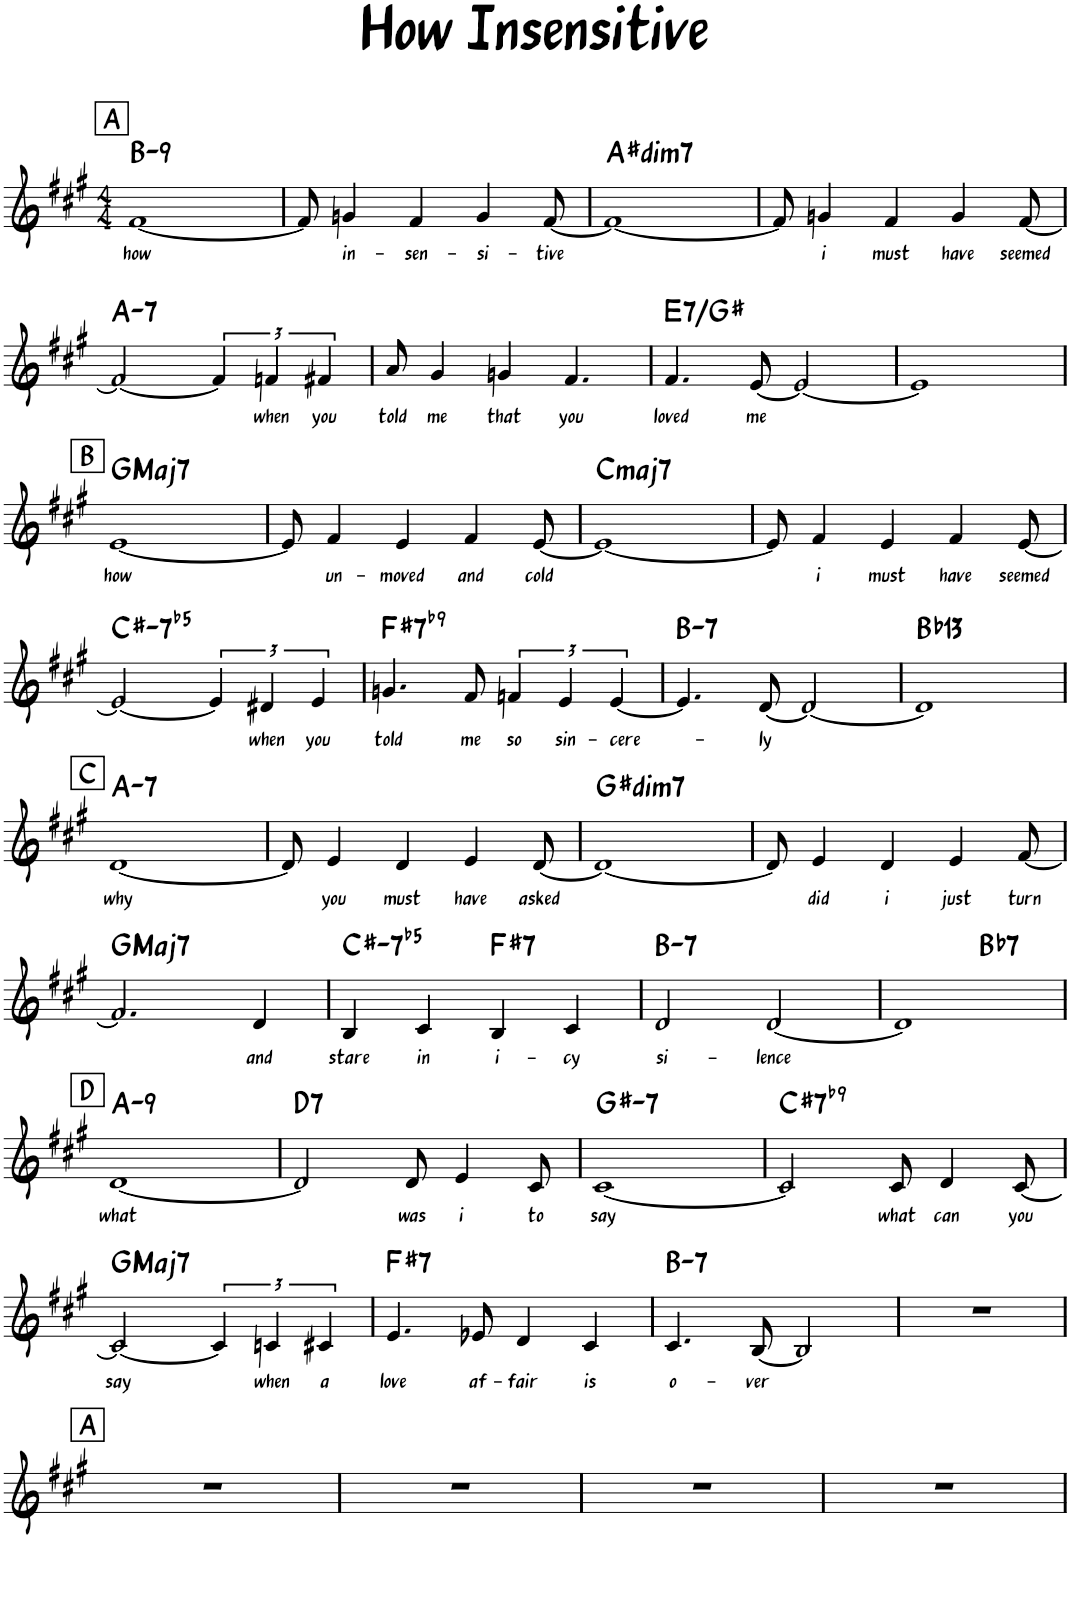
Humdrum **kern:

**kern	**kern	**kern	**text	**harte	**kern	**text	**harte
*part4	*part3	*part2	*part2	*part2	*part1	*part1	*part1
*staff4	*staff3	*staff2	*staff2	*	*staff1	*staff1	*
*I"Electric Bass	*I"Electric Bass	*I"Piano	*	*	*I"Bb Trumpet	*	*
*I'El. B.	*I'El. B.	*I'Pno.	*	*	*I'Bb Tpt.	*	*
*stria4	*stria5	*stria5	*	*	*	*	*
*	*clefF4	*clefG2	*	*	*clefG2	*	*
*Trd7c12	*Trd7c12	*	*	*	*Trd1c2	*	*
*k[f#]	*k[f#]	*k[f#]	*	*	*k[f#c#g#]	*	*
*M4/4	*M4/4	*M4/4	*	*	*M4/4	*	*
!!LO:REH:place=s1:a:B:rj:fs=14:t=A
=1	=1	=1	=1	=1	=1	=1	=1
!	!	!	!	!LO:H:kt=9	!	!LO:LY:b	!LO:H:kt=9
4.BB--X	4.AA	[1e	how	A:min9	[1f#	how	B:min9
8FF-X'	8EE'	.	.	.	.	.	.
4.FF-	4.EE	.	.	.	.	.	.
8BB--'	8AA'	.	.	.	.	.	.
=2	=2	=2	=2	=2	=2	=2	=2
4.BB--X	4.AA	8e]	.	.	8f#/]	.	.
!	!	!	!	!	!	!LO:LY:b	!
.	.	4fn	in-	.	4gn/	in-	.
!	!	!	!	!	!	!LO:LY:b	!
8FF-X'	8EE'	4e	-sen-	.	4f#/	-sen-	.
4.FF-	4.EE	.	.	.	.	.	.
!	!	!	!	!	!	!LO:LY:b	!
.	.	4f	-si-	.	4g/	-si-	.
!	!	!	!	!	!	!LO:LY:b	!
8BB--'	8AA'	[8e	-tive	.	[8f#/	-tive	.
=3	=3	=3	=3	=3	=3	=3	=3
!	!	!	!	!LO:H:kt=dim7	!	!	!LO:H:kt=dim7
4.AA-	4.AA-X	1e_	.	G#:dim7	1f#_	.	A#:dim7
8Dn'	8D'	.	.	.	.	.	.
4.D	4.D	.	.	.	.	.	.
8AA-'	8AA-'	.	.	.	.	.	.
=4	=4	=4	=4	=4	=4	=4	=4
4.AA-	4.AA-X	8e]	.	.	8f#/]	.	.
!	!	!	!	!	!	!LO:LY:b	!
.	.	4fn	i	.	4gn/	i	.
!	!	!	!	!	!	!LO:LY:b	!
8Dn'	8D'	4e	must	.	4f#/	must	.
4.D	4.D	.	.	.	.	.	.
!	!	!	!	!	!	!LO:LY:b	!
.	.	4f	have	.	4g/	have	.
!	!	!	!	!	!	!LO:LY:b	!
8AA-'	8AA-'	[8e	seemed	.	[8f#/	seemed	.
!!LO:LB:g=z
=5	=5	=5	=5	=5	=5	=5	=5
!	!	!	!	!LO:H:kt=7	!	!	!LO:H:kt=7
4.GGn	4.GG	2e_	.	G:min7	2f#/_	.	A:min7
8Dn'	8D'	.	.	.	.	.	.
*	*	*Xbrackettup	*	*	*	*	*
4.D	4.D	6e]	.	.	6f#/]	.	.
!	!	!	!	!	!	!LO:LY:b	!
.	.	6d#X	when	.	6fn/	when	.
!	!	!	!	!	!	!LO:LY:b	!
.	.	6e	you	.	6f#X/	you	.
8GG'	8GG'	.	.	.	.	.	.
=6	=6	=6	=6	=6	=6	=6	=6
!	!	!	!	!	!	!LO:LY:b	!
4.GGn	4.GG	8g	told	.	8a/	told	.
!	!	!	!	!	!	!LO:LY:b	!
.	.	4f#	me	.	4g#/	me	.
!	!	!	!	!	!	!LO:LY:b	!
8Dn'	8D'	4fn	that	.	4gn/	that	.
4.D	4.D	.	.	.	.	.	.
!	!	!	!	!	!	!LO:LY:b	!
.	.	4.e	you	.	4.f#/	you	.
8GG'	8GG'	.	.	.	.	.	.
=7	=7	=7	=7	=7	=7	=7	=7
!	!	!	!	!LO:H:kt=7	!	!LO:LY:b	!LO:H:kt=7
4.GG-	4.FF#	4.e	loved	D:7/3	4.f#/	loved	E:7/3
!	!	!	!	!	!	!LO:LY:b	!
8GG-'	8FF#'	[8d	me	.	[8e/	me	.
4.GG-	4.FF#	2d_	.	.	2e/_	.	.
8GG-'	8FF#'	.	.	.	.	.	.
=8	=8	=8	=8	=8	=8	=8	=8
4.GG-	4.FF#	1d]	.	.	1e]	.	.
8GG-'	8FF#'	.	.	.	.	.	.
4.GG-	4.FF#	.	.	.	.	.	.
8GG-'	8FF#'	.	.	.	.	.	.
!!LO:LB:g=z
!!LO:REH:place=s1:a:B:rj:fs=14:t=B
=9	=9	=9	=9	=9	=9	=9	=9
!	!	!	!	!LO:H:kt=Maj7	!	!LO:LY:b	!LO:H:kt=Maj7
4.FF	4.FFn	[1d	how	F:maj7	[1e	how	G:maj7
8Cn'	8C'	.	.	.	.	.	.
4.C	4.C	.	.	.	.	.	.
8FF'	8FF'	.	.	.	.	.	.
=10	=10	=10	=10	=10	=10	=10	=10
4.FF	4.FFn	8d]	.	.	8e/]	.	.
!	!	!	!	!	!	!LO:LY:b	!
.	.	4e	un-	.	4f#/	un-	.
!	!	!	!	!	!	!LO:LY:b	!
8Cn'	8C'	4d	-moved	.	4e/	-moved	.
4.C	4.C	.	.	.	.	.	.
!	!	!	!	!	!	!LO:LY:b	!
.	.	4e	and	.	4f#/	and	.
!	!	!	!	!	!	!LO:LY:b	!
8FF'	8FF'	[8d	cold	.	[8e/	cold	.
=11	=11	=11	=11	=11	=11	=11	=11
!	!	!	!	!LO:H:kt=maj7	!	!	!LO:H:kt=maj7
4.BB-	4.BB-X	1d_	.	Bb:maj7	1e_	.	C:maj7
8FF'	8FFn'	.	.	.	.	.	.
4.FF	4.FF	.	.	.	.	.	.
8BB-'	8BB-'	.	.	.	.	.	.
=12	=12	=12	=12	=12	=12	=12	=12
4.BB-	4.BB-X	8d]	.	.	8e/]	.	.
!	!	!	!	!	!	!LO:LY:b	!
.	.	4e	i	.	4f#/	i	.
!	!	!	!	!	!	!LO:LY:b	!
8FF'	8FFn'	4d	must	.	4e/	must	.
4.FF	4.FF	.	.	.	.	.	.
!	!	!	!	!	!	!LO:LY:b	!
.	.	4e	have	.	4f#/	have	.
!	!	!	!	!	!	!LO:LY:b	!
8BB-'	8BB-'	[8d	seemed	.	[8e/	seemed	.
!!LO:LB:g=z
=13	=13	=13	=13	=13	=13	=13	=13
!	!	!	!	!LO:H:kt=-7b5	!	!	!LO:H:kt=-7b5
4.C-	4.BB	2d_	.	B:hdim7	2e/_	.	C#:hdim7
8FF'	8FFn'	.	.	.	.	.	.
4.FF	4.FF	6d]	.	.	6e/]	.	.
!	!	!	!	!	!	!LO:LY:b	!
.	.	6c#X	when	.	6d#X/	when	.
!	!	!	!	!	!	!LO:LY:b	!
.	.	6d	you	.	6e/	you	.
8C-'	8BB'	.	.	.	.	.	.
=14	=14	=14	=14	=14	=14	=14	=14
!	!	!	!	!LO:H:kt=7	!	!LO:LY:b	!LO:H:kt=7
4.FF-X	4.EE	4.fn	told	E:7(b9)	4.gn/	told	F#:7(b9)
!	!	!	!	!	!	!LO:LY:b	!
8C-'	8BB'	8e	me	.	8f#/	me	.
!	!	!	!	!	!	!LO:LY:b	!
4.C-	4.BB	6e-X	so	.	6fn/	so	.
!	!	!	!	!	!	!LO:LY:b	!
.	.	6d	sin-	.	6e/	sin-	.
!	!	!	!	!	!	!LO:LY:b	!
.	.	[6d	-cere-	.	[6e/	-cere-	.
8FF-'	8EE'	.	.	.	.	.	.
=15	=15	=15	=15	=15	=15	=15	=15
!	!	!	!	!LO:H:kt=7	!	!	!LO:H:kt=7
4.BB--X	4.AA	4.d]	.	A:min7	4.e/]	.	B:min7
!	!	!	!	!	!	!LO:LY:b	!
8FF-X'	8EE'	[8c	-ly	.	[8d/	-ly	.
4.FF-	4.EE	2c_	.	.	2d/_	.	.
8BB--'	8AA'	.	.	.	.	.	.
=16	=16	=16	=16	=16	=16	=16	=16
!	!	!	!	!LO:H:kt=13	!	!	!LO:H:kt=13
4.AA-	4.AA-X	1c]	.	Ab:9(11,13)	1d]	.	Bb:9(11,13)
8E-'	8E-X'	.	.	.	.	.	.
4.E-	4.E-	.	.	.	.	.	.
8AA-'	8AA-'	.	.	.	.	.	.
!!LO:LB:g=z
!!LO:REH:place=s1:a:B:rj:fs=14:t=C
=17	=17	=17	=17	=17	=17	=17	=17
!	!	!	!	!LO:H:kt=7	!	!LO:LY:b	!LO:H:kt=7
4.GGn	4.GG	[1c	why	G:min7	[1d	why	A:min7
8GG'	8GG'	.	.	.	.	.	.
2Dn	2D	.	.	.	.	.	.
=18	=18	=18	=18	=18	=18	=18	=18
4.GGn	4.GG	8c]	.	.	8d/]	.	.
!	!	!	!	!	!	!LO:LY:b	!
.	.	4d	you	.	4e/	you	.
!	!	!	!	!	!	!LO:LY:b	!
8GG'	8GG'	4c	must	.	4d/	must	.
2Dn	2D	.	.	.	.	.	.
!	!	!	!	!	!	!LO:LY:b	!
.	.	4d	have	.	4e/	have	.
!	!	!	!	!	!	!LO:LY:b	!
.	.	[8c	asked	.	[8d/	asked	.
=19	=19	=19	=19	=19	=19	=19	=19
!	!	!	!	!LO:H:kt=dim7	!	!	!LO:H:kt=dim7
4.GG-	4.FF#	1c_	.	F#:dim7	1d_	.	G#:dim7
8GG-'	8FF#'	.	.	.	.	.	.
2Cn	2C	.	.	.	.	.	.
=20	=20	=20	=20	=20	=20	=20	=20
4.GG-	4.FF#	8c]	.	.	8d/]	.	.
!	!	!	!	!	!	!LO:LY:b	!
.	.	4d	did	.	4e/	did	.
!	!	!	!	!	!	!LO:LY:b	!
8GG-'	8FF#'	4c	i	.	4d/	i	.
2Cn	2C	.	.	.	.	.	.
!	!	!	!	!	!	!LO:LY:b	!
.	.	4d	just	.	4e/	just	.
!	!	!	!	!	!	!LO:LY:b	!
.	.	[8e	turn	.	[8f#/	turn	.
!!LO:LB:g=z
=21	=21	=21	=21	=21	=21	=21	=21
!	!	!	!	!LO:H:kt=Maj7	!	!	!LO:H:kt=Maj7
4.FF	4.FFn	2.e]	.	F:maj7	2.f#/]	.	G:maj7
8FF'	8FF'	.	.	.	.	.	.
2Cn	2C	.	.	.	.	.	.
!	!	!	!	!	!	!LO:LY:b	!
.	.	4c	and	.	4d/	and	.
=22	=22	=22	=22	=22	=22	=22	=22
!	!	!	!	!LO:H:kt=-7b5	!	!LO:LY:b	!LO:H:kt=-7b5
4.C-	4.BB	4A	stare	B:hdim7	4B/	stare	C#:hdim7
!	!	!	!	!	!	!LO:LY:b	!
.	.	4B	in	.	4c#/	in	.
8C-'	8BB'	.	.	.	.	.	.
!	!	!	!	!LO:H:kt=7	!	!LO:LY:b	!LO:H:kt=7
2F-X	2E	4A	i-	E:7	4B/	i-	F#:7
!	!	!	!	!	!	!LO:LY:b	!
.	.	4B	-cy	.	4c#/	-cy	.
=23	=23	=23	=23	=23	=23	=23	=23
!	!	!	!	!LO:H:kt=7	!	!LO:LY:b	!LO:H:kt=7
4.BB--X	4.AA	2c	si-	A:min7	2d/	si-	B:min7
8BB--'	8AA'	.	.	.	.	.	.
!	!	!	!	!	!	!LO:LY:b	!
2FF-X	2EE	[2c	-lence	.	[2d/	-lence	.
=24	=24	=24	=24	=24	=24	=24	=24
*	*	*^	*	*	*^	*	*
4.BB--X	4.AA	1c]	2ryy	.	.	1d]	2ryy	.	.
8BB--'	8AA'	.	.	.	.	.	.	.	.
!	!	!	!	!	!LO:H:kt=7	!	!	!	!LO:H:kt=7
2FF-X	2EE	.	2ryy	.	Ab:7	.	2ryy	.	Bb:7
!!LO:LB:g=z
!!LO:REH:place=s1:a:B:rj:fs=14:t=D
=25	=25	=25	=25	=25	=25	=25	=25	=25	=25
!	!	!	!	!	!LO:H:kt=9	!	!	!LO:LY:b	!LO:H:kt=9
*	*	*v	*v	*	*	*	*	*	*
*	*	*	*	*	*v	*v	*	*
4.GGn	4.GG	[1c	what	G:min9	[1d	what	A:min9
8GG'	8GG'	.	.	.	.	.	.
2Dn	2D	.	.	.	.	.	.
=26	=26	=26	=26	=26	=26	=26	=26
!	!	!	!	!LO:H:kt=7	!	!	!LO:H:kt=7
4.Cn	4.C	2c]	.	C:7	2d/]	.	D:7
8C'	8C'	.	.	.	.	.	.
!	!	!	!	!	!	!LO:LY:b	!
2GGn	2GG	8c	was	.	8d/	was	.
!	!	!	!	!	!	!LO:LY:b	!
.	.	4d	i	.	4e/	i	.
!	!	!	!	!	!	!LO:LY:b	!
.	.	8B	to	.	8c#/	to	.
=27	=27	=27	=27	=27	=27	=27	=27
!	!	!	!	!LO:H:kt=7	!	!LO:LY:b	!LO:H:kt=7
4.GG-	4.FF#	[1B	say	F#:min7	[1c#	say	G#:min7
8GG-'	8FF#'	.	.	.	.	.	.
2D-	2D-X	.	.	.	.	.	.
=28	=28	=28	=28	=28	=28	=28	=28
!	!	!	!	!LO:H:kt=7	!	!	!LO:H:kt=7
4.C-	4.BB	2B]	.	B:7(b9)	2c#/]	.	C#:7(b9)
8C-'	8BB'	.	.	.	.	.	.
!	!	!	!	!	!	!LO:LY:b	!
2GG-	2FF#	8B	what	.	8c#/	what	.
!	!	!	!	!	!	!LO:LY:b	!
.	.	4c	can	.	4d/	can	.
!	!	!	!	!	!	!LO:LY:b	!
.	.	[8B	you	.	[8c#/	you	.
!!LO:LB:g=z
=29	=29	=29	=29	=29	=29	=29	=29
!	!	!	!	!LO:H:kt=Maj7	!	!LO:LY:b	!LO:H:kt=Maj7
4.FF	4.FFn	2B_	say	F:maj7	2c#/_	say	G:maj7
8FF'	8FF'	.	.	.	.	.	.
2Cn	2C	6B]	.	.	6c#/]	.	.
!	!	!	!	!	!	!LO:LY:b	!
.	.	6A#X	when	.	6cn/	when	.
!	!	!	!	!	!	!LO:LY:b	!
.	.	6B	a	.	6c#X/	a	.
=30	=30	=30	=30	=30	=30	=30	=30
!	!	!	!	!LO:H:kt=7	!	!LO:LY:b	!LO:H:kt=7
4.FF-X	4.EE	4.d	love	E:7	4.e/	love	F#:7
!	!	!	!	!	!	!LO:LY:b	!
8FF-'	8EE'	8d-X	af-	.	8e-X/	af-	.
!	!	!	!	!	!	!LO:LY:b	!
2C-	2BB	4c	-fair	.	4d/	-fair	.
!	!	!	!	!	!	!LO:LY:b	!
.	.	4B	is	.	4c#/	is	.
=31	=31	=31	=31	=31	=31	=31	=31
!	!	!	!	!LO:H:kt=7	!	!LO:LY:b	!LO:H:kt=7
4.BB--X	4.AA	4.B	o-	A:min7	4.c#/	o-	B:min7
!	!	!	!	!	!	!LO:LY:b	!
8BB--'	8AA'	[8A	-ver	.	[8B/	-ver	.
2FF-X	2EE	2A]	.	.	2B/]	.	.
=32	=32	=32	=32	=32	=32	=32	=32
4.BB--X	4.AA	1r	.	.	1r	.	.
8BB--'	8AA'	.	.	.	.	.	.
2FF-X	2EE	.	.	.	.	.	.
!!LO:LB:g=z
!!LO:REH:place=s1:a:B:rj:fs=14:t=A
=33	=33	=33	=33	=33	=33	=33	=33
!	!	!	!	!LO:H:kt=9	!	!	!
4.BB--X	4.AA	1r	.	A:min9	1r	.	.
8FF-X'	8EE'	.	.	.	.	.	.
4.FF-	4.EE	.	.	.	.	.	.
8BB--'	8AA'	.	.	.	.	.	.
=34	=34	=34	=34	=34	=34	=34	=34
4.BB--X	4.AA	1r	.	.	1r	.	.
8FF-X'	8EE'	.	.	.	.	.	.
4.FF-	4.EE	.	.	.	.	.	.
8BB--'	8AA'	.	.	.	.	.	.
=35	=35	=35	=35	=35	=35	=35	=35
!	!	!	!	!LO:H:kt=dim7	!	!	!
4.AA-	4.AA-X	1r	.	G#:dim7	1r	.	.
8Dn'	8D'	.	.	.	.	.	.
4.D	4.D	.	.	.	.	.	.
8AA-'	8AA-'	.	.	.	.	.	.
=36	=36	=36	=36	=36	=36	=36	=36
4.AA-	4.AA-X	1r	.	.	1r	.	.
8Dn'	8D'	.	.	.	.	.	.
4.D	4.D	.	.	.	.	.	.
8AA-'	8AA-'	.	.	.	.	.	.
=	=	=	=	=	=	=	=
*-	*-	*-	*-	*-	*-	*-	*-
